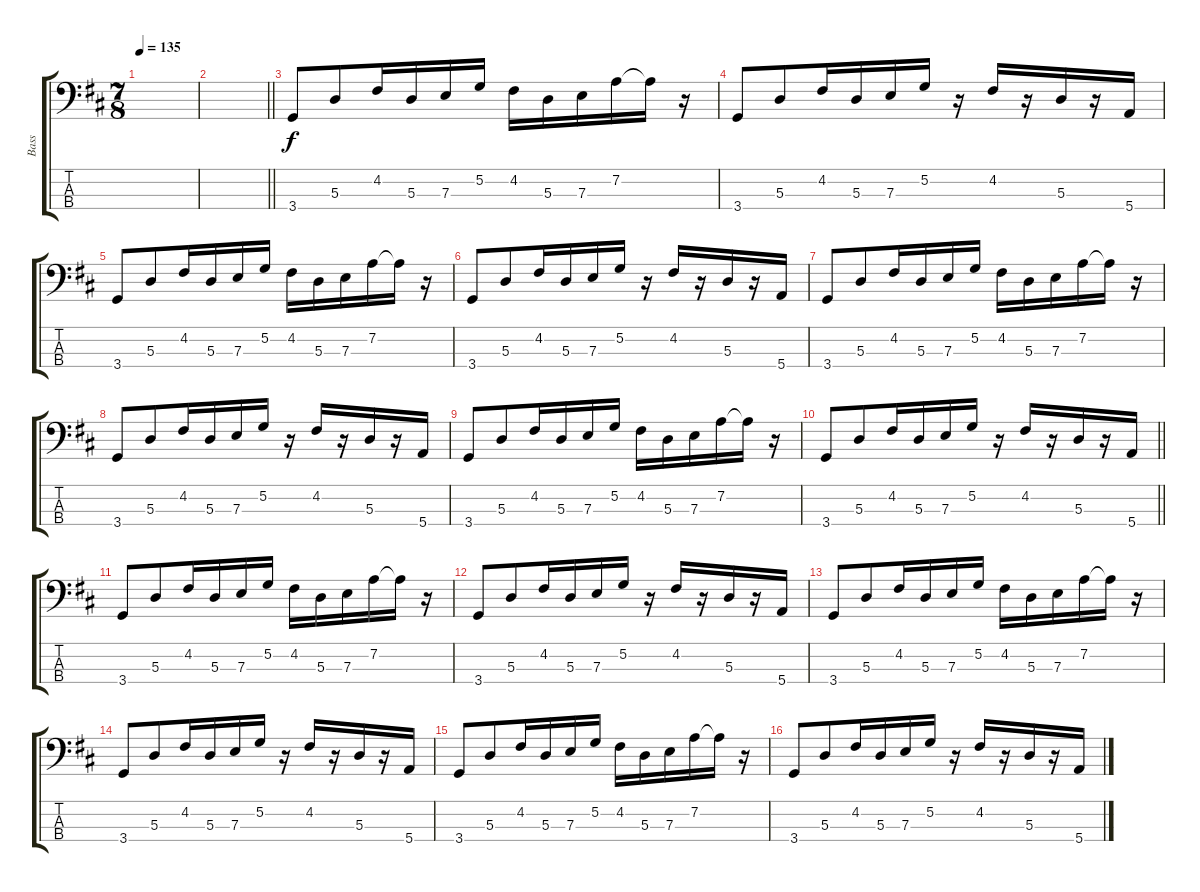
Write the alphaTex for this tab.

\track ("Bass" "Bass") {instrument electricbassfinger}
\staff {score tabs}
\tuning (G2 D2 A1 E1) {hide}
\ts (7 8)
\tempo 135
\clef f4
\ks d
|
\barLineRight lightlight
|
3.4.8 5.3.8 4.2.16 5.3.16 7.3.16 5.2.16 4.2.16 5.3.16 7.3.16 7.2.16 7.2{t}.16 r.16 |
3.4.8 5.3.8 4.2.16 5.3.16 7.3.16 5.2.16 r.16 4.2.16 r.16 5.3.16 r.16 5.4.16 |
3.4.8 5.3.8 4.2.16 5.3.16 7.3.16 5.2.16 4.2.16 5.3.16 7.3.16 7.2.16 7.2{t}.16 r.16 |
3.4.8 5.3.8 4.2.16 5.3.16 7.3.16 5.2.16 r.16 4.2.16 r.16 5.3.16 r.16 5.4.16 |
3.4.8 5.3.8 4.2.16 5.3.16 7.3.16 5.2.16 4.2.16 5.3.16 7.3.16 7.2.16 7.2{t}.16 r.16 |
3.4.8 5.3.8 4.2.16 5.3.16 7.3.16 5.2.16 r.16 4.2.16 r.16 5.3.16 r.16 5.4.16 |
3.4.8 5.3.8 4.2.16 5.3.16 7.3.16 5.2.16 4.2.16 5.3.16 7.3.16 7.2.16 7.2{t}.16 r.16 |
\barLineRight lightlight
3.4.8 5.3.8 4.2.16 5.3.16 7.3.16 5.2.16 r.16 4.2.16 r.16 5.3.16 r.16 5.4.16 |
3.4.8 5.3.8 4.2.16 5.3.16 7.3.16 5.2.16 4.2.16 5.3.16 7.3.16 7.2.16 7.2{t}.16 r.16 |
3.4.8 5.3.8 4.2.16 5.3.16 7.3.16 5.2.16 r.16 4.2.16 r.16 5.3.16 r.16 5.4.16 |
3.4.8 5.3.8 4.2.16 5.3.16 7.3.16 5.2.16 4.2.16 5.3.16 7.3.16 7.2.16 7.2{t}.16 r.16 |
3.4.8 5.3.8 4.2.16 5.3.16 7.3.16 5.2.16 r.16 4.2.16 r.16 5.3.16 r.16 5.4.16 |
3.4.8 5.3.8 4.2.16 5.3.16 7.3.16 5.2.16 4.2.16 5.3.16 7.3.16 7.2.16 7.2{t}.16 r.16 |
3.4.8 5.3.8 4.2.16 5.3.16 7.3.16 5.2.16 r.16 4.2.16 r.16 5.3.16 r.16 5.4.16
